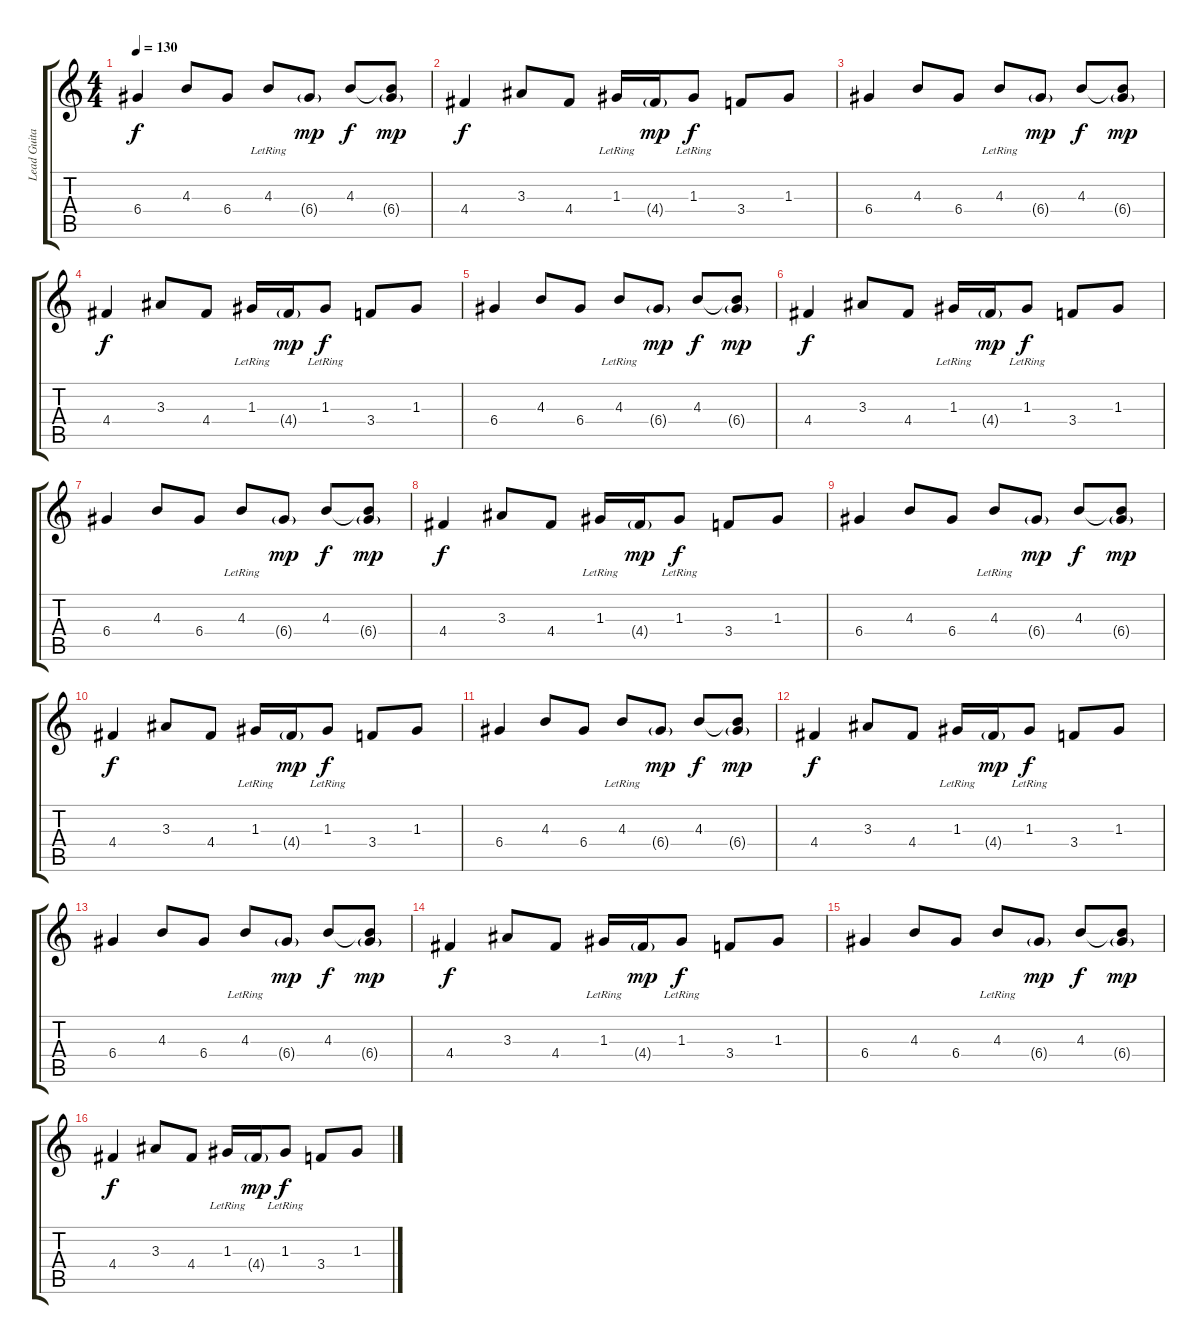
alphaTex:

\track ("Lead Guitar" "Lead Guita") {instrument overdrivenguitar}
\staff {score tabs}
\tuning (E4 B3 G3 D3 A2 E2) {hide}
\ts (4 4)
\tempo 130
\clef g2
\ks c
6.4.4{dy f} 4.3.8 6.4.8 4.3{lr}.8 6.4{g}.8{dy mp} 4.3.8{dy f} (4.3{t} 6.4{g}).8{dy mp} |
4.4.4{dy f} 3.3.8 4.4.8 1.3{lr}.16 4.4{g}.16{dy mp} 1.3{lr}.8{dy f} 3.4.8 1.3.8 |
6.4.4 4.3.8 6.4.8 4.3{lr}.8 6.4{g}.8{dy mp} 4.3.8{dy f} (4.3{t} 6.4{g}).8{dy mp} |
4.4.4{dy f} 3.3.8 4.4.8 1.3{lr}.16 4.4{g}.16{dy mp} 1.3{lr}.8{dy f} 3.4.8 1.3.8 |
6.4.4 4.3.8 6.4.8 4.3{lr}.8 6.4{g}.8{dy mp} 4.3.8{dy f} (4.3{t} 6.4{g}).8{dy mp} |
4.4.4{dy f} 3.3.8 4.4.8 1.3{lr}.16 4.4{g}.16{dy mp} 1.3{lr}.8{dy f} 3.4.8 1.3.8 |
6.4.4 4.3.8 6.4.8 4.3{lr}.8 6.4{g}.8{dy mp} 4.3.8{dy f} (4.3{t} 6.4{g}).8{dy mp} |
4.4.4{dy f} 3.3.8 4.4.8 1.3{lr}.16 4.4{g}.16{dy mp} 1.3{lr}.8{dy f} 3.4.8 1.3.8 |
6.4.4 4.3.8 6.4.8 4.3{lr}.8 6.4{g}.8{dy mp} 4.3.8{dy f} (4.3{t} 6.4{g}).8{dy mp} |
4.4.4{dy f} 3.3.8 4.4.8 1.3{lr}.16 4.4{g}.16{dy mp} 1.3{lr}.8{dy f} 3.4.8 1.3.8 |
6.4.4 4.3.8 6.4.8 4.3{lr}.8 6.4{g}.8{dy mp} 4.3.8{dy f} (4.3{t} 6.4{g}).8{dy mp} |
4.4.4{dy f} 3.3.8 4.4.8 1.3{lr}.16 4.4{g}.16{dy mp} 1.3{lr}.8{dy f} 3.4.8 1.3.8 |
6.4.4 4.3.8 6.4.8 4.3{lr}.8 6.4{g}.8{dy mp} 4.3.8{dy f} (4.3{t} 6.4{g}).8{dy mp} |
4.4.4{dy f} 3.3.8 4.4.8 1.3{lr}.16 4.4{g}.16{dy mp} 1.3{lr}.8{dy f} 3.4.8 1.3.8 |
6.4.4 4.3.8 6.4.8 4.3{lr}.8 6.4{g}.8{dy mp} 4.3.8{dy f} (4.3{t} 6.4{g}).8{dy mp} |
4.4.4{dy f} 3.3.8 4.4.8 1.3{lr}.16 4.4{g}.16{dy mp} 1.3{lr}.8{dy f} 3.4.8 1.3.8
